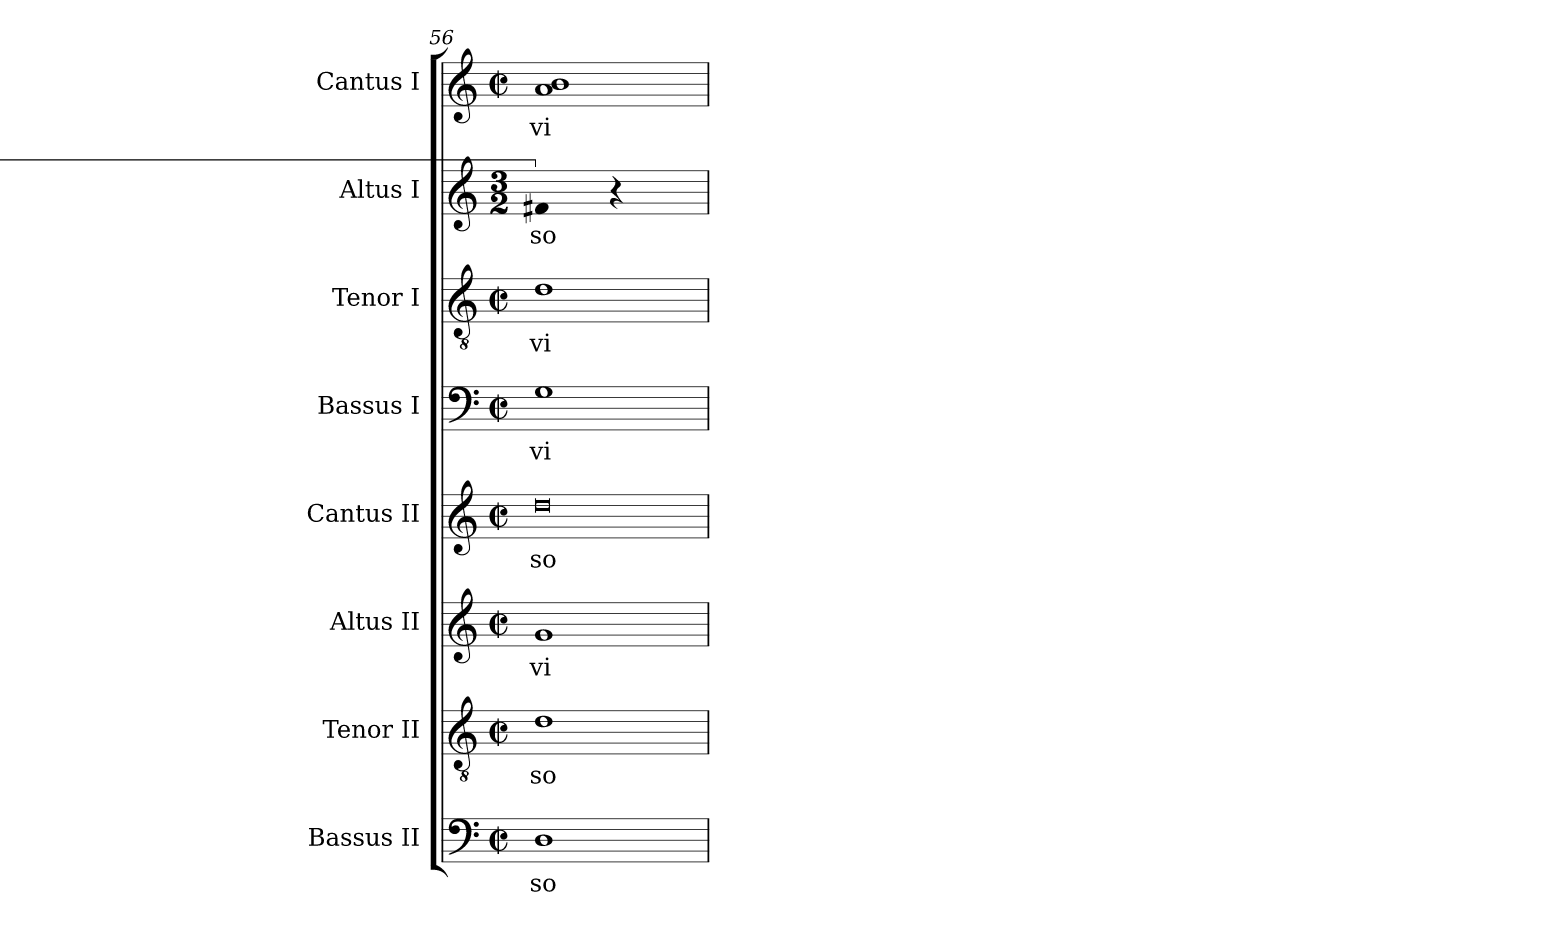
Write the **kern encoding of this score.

**kern	**text	**kern	**text	**kern	**text	**kern	**text	**kern	**text	**kern	**text	**kern	**text	**kern	**text
*part8	*part8	*part7	*part7	*part6	*part6	*part5	*part5	*part4	*part4	*part3	*part3	*part2	*part2	*part1	*part1
*staff8	*staff8	*staff7	*staff7	*staff6	*staff6	*staff5	*staff5	*staff4	*staff4	*staff3	*staff3	*staff2	*staff2	*staff1	*staff1
*I"Bassus II	*	*I"Tenor II	*	*I"Altus II	*	*I"Cantus II	*	*I"Bassus I	*	*I"Tenor I	*	*I"Altus I	*	*I"Cantus I	*
*clefF4	*	*clefGv2	*	*clefG2	*	*clefG2	*	*clefF4	*	*clefGv2	*	*clefG2	*	*clefG2	*
*M2/2	*	*M2/2	*	*M2/2	*	*M2/2	*	*M2/2	*	*M2/2	*	*M3/2	*	*M2/2	*
*met(c|)	*	*met(c|)	*	*met(c|)	*	*met(c|)	*	*met(c|)	*	*met(c|)	*	*	*	*met(c|)	*
=56	=56	=56	=56	=56	=56	=56	=56	=56	=56	=56	=56	=56	=56	=56	=56
!	!LO:LY:b:cj	!	!LO:LY:b:cj	!	!LO:LY:b:cj	!LO:N:vis=0	!LO:LY:b:cj	!	!LO:LY:b:cj	!	!LO:LY:b:cj	!LO:N:vis=1	!LO:LY:b:cj	!	!LO:LY:b:cj
1D	so	1d	so	1g	vi	1dd	-so	1G	vi	1d	vi	3%2f#X	so	1a 1b	vi
!	!	!	!	!	!	!	!	!	!	!	!	!LO:N:vis=1	!	!	!
.	.	.	.	.	.	.	.	.	.	.	.	3%2r	.	.	.
3ryy	.	3ryy	.	3ryy	.	3ryy	.	3ryy	.	3ryy	.	.	.	3ryy	.
=	=	=	=	=	=	=	=	=	=	=	=	=	=	=	=
*-	*-	*-	*-	*-	*-	*-	*-	*-	*-	*-	*-	*-	*-	*-	*-
